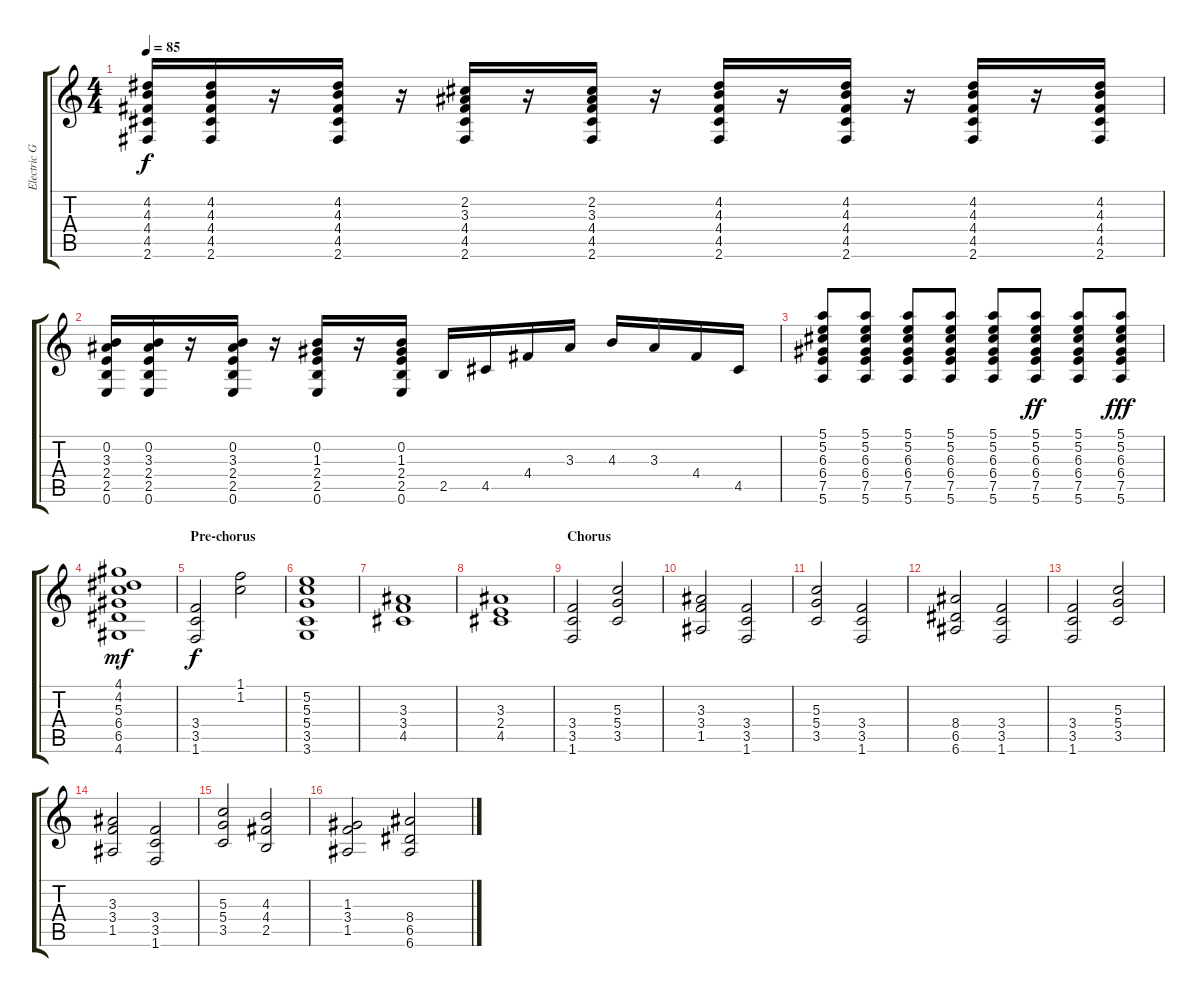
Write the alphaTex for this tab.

\track ("Electric Guitar (rhythm)" "Electric G") {instrument distortionguitar}
\staff {score tabs}
\tuning (E4 B3 G3 D3 A2 E2) {hide}
\ts (4 4)
\tempo 85
\clef g2
\ks c
(4.2 4.3 4.4 4.5 2.6).16{dy f} (4.2 4.3 4.4 4.5 2.6).16 r.16 (4.2 4.3 4.4 4.5 2.6).16 r.16 (2.2 3.3 4.4 4.5 2.6).16 r.16 (2.2 3.3 4.4 4.5 2.6).16 r.16 (4.2 4.3 4.4 4.5 2.6).16 r.16 (4.2 4.3 4.4 4.5 2.6).16 r.16 (4.2 4.3 4.4 4.5 2.6).16 r.16 (4.2 4.3 4.4 4.5 2.6).16 |
(0.2 3.3 2.4 2.5 0.6).16 (0.2 3.3 2.4 2.5 0.6).16 r.16 (0.2 3.3 2.4 2.5 0.6).16 r.16 (0.2 1.3 2.4 2.5 0.6).16 r.16 (0.2 1.3 2.4 2.5 0.6).16 2.5.16 4.5.16 4.4.16 3.3.16 4.3.16 3.3.16 4.4.16 4.5.16 |
(5.1 5.2 6.3 6.4 7.5 5.6).8 (5.1 5.2 6.3 6.4 7.5 5.6).8 (5.1 5.2 6.3 6.4 7.5 5.6).8 (5.1 5.2 6.3 6.4 7.5 5.6).8 (5.1 5.2 6.3 6.4 7.5 5.6).8 (5.1 5.2 6.3 6.4 7.5 5.6).8{dy ff} (5.1 5.2 6.3 6.4 7.5 5.6).8 (5.1 5.2 6.3 6.4 7.5 5.6).8{dy fff} |
(4.1 4.2 5.3 6.4 6.5 4.6).1{dy mf} |
\section ("" "Pre-chorus")
(3.4 3.5 1.6).2{dy f instrument distortionguitar} (1.1 1.2).2 |
(5.2 5.3 5.4 3.5 3.6).1 |
(3.3 3.4 4.5).1 |
(3.3 2.4 4.5).1 |
\section ("" "Chorus")
(3.4 3.5 1.6).2{volume 12} (5.3 5.4 3.5).2 |
(3.3 3.4 1.5).2 (3.4 3.5 1.6).2 |
(5.3 5.4 3.5).2 (3.4 3.5 1.6).2 |
(8.4 6.5 6.6).2 (3.4 3.5 1.6).2 |
(3.4 3.5 1.6).2{volume 12} (5.3 5.4 3.5).2 |
(3.3 3.4 1.5).2 (3.4 3.5 1.6).2 |
(5.3 5.4 3.5).2 (4.3 4.4 2.5).2 |
(1.3 3.4 1.5).2 (8.4 6.5 6.6).2
